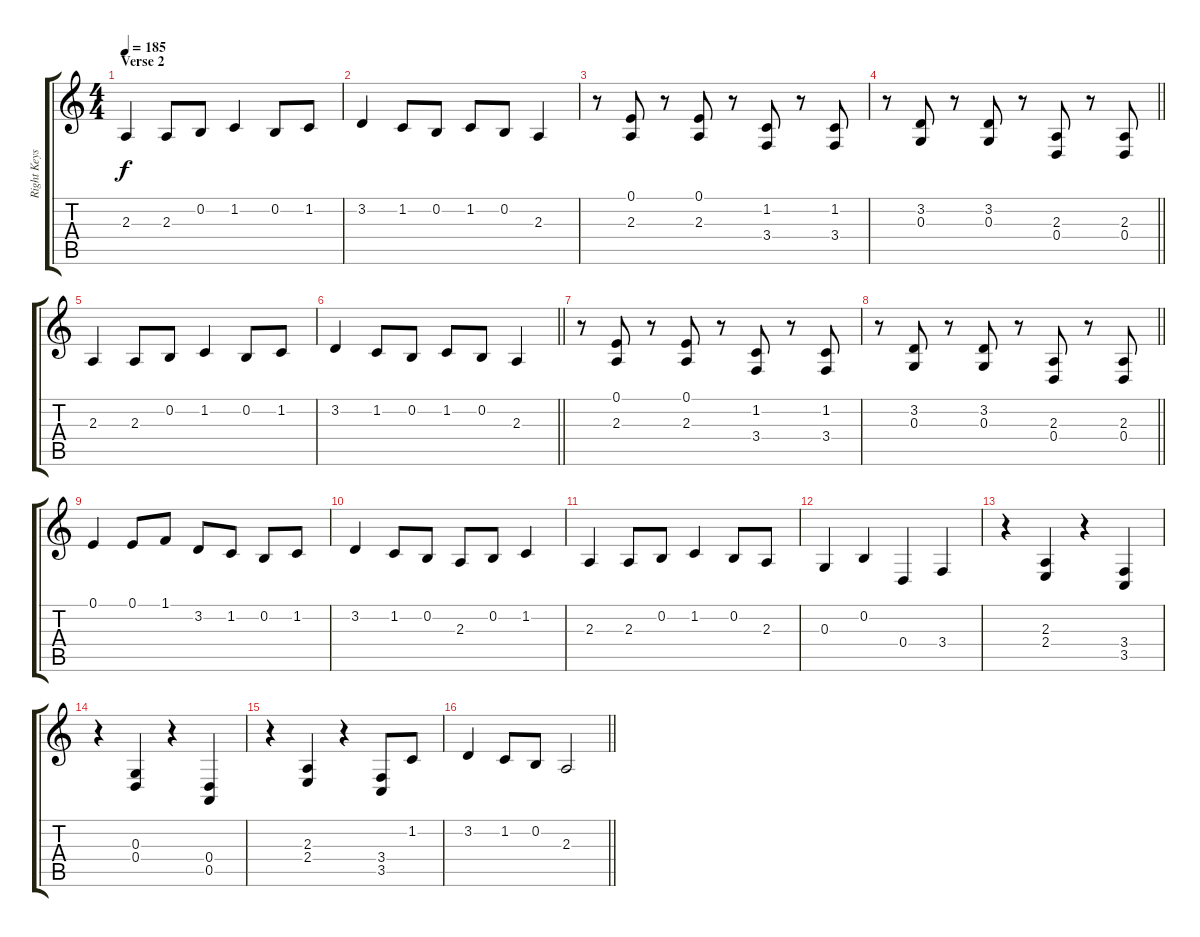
\track ("Right Keys" "Right Keys") {instrument accordion}
\staff {score tabs}
\tuning (E4 B3 G3 D3 A2 E2) {hide}
\ts (4 4)
\section ("" "Verse 2")
\tempo 185
\clef g2
\ks c
2.3.4{dy f} 2.3.8 0.2.8 1.2.4 0.2.8 1.2.8 |
3.2.4 1.2.8 0.2.8 1.2.8 0.2.8 2.3.4 |
r.8 (0.1 2.3).8 r.8 (0.1 2.3).8 r.8 (1.2 3.4).8 r.8 (1.2 3.4).8 |
\barLineRight lightlight
r.8 (3.2 0.3).8 r.8 (3.2 0.3).8 r.8 (2.3 0.4).8 r.8 (2.3 0.4).8 |
2.3.4 2.3.8 0.2.8 1.2.4 0.2.8 1.2.8 |
\barLineRight lightlight
3.2.4 1.2.8 0.2.8 1.2.8 0.2.8 2.3.4 |
r.8 (0.1 2.3).8 r.8 (0.1 2.3).8 r.8 (1.2 3.4).8 r.8 (1.2 3.4).8 |
\barLineRight lightlight
r.8 (3.2 0.3).8 r.8 (3.2 0.3).8 r.8 (2.3 0.4).8 r.8 (2.3 0.4).8 |
0.1.4 0.1.8 1.1.8 3.2.8 1.2.8 0.2.8 1.2.8 |
3.2.4 1.2.8 0.2.8 2.3.8 0.2.8 1.2.4 |
2.3.4 2.3.8 0.2.8 1.2.4 0.2.8 2.3.8 |
0.3.4 0.2.4 0.4.4 3.4.4 |
r.4 (2.3 2.4).4 r.4 (3.4 3.5).4 |
r.4 (0.3 0.4).4 r.4 (0.4 0.5).4 |
r.4 (2.3 2.4).4 r.4 (3.4 3.5).8 1.2.8 |
\barLineRight lightlight
3.2.4 1.2.8 0.2.8 2.3.2
